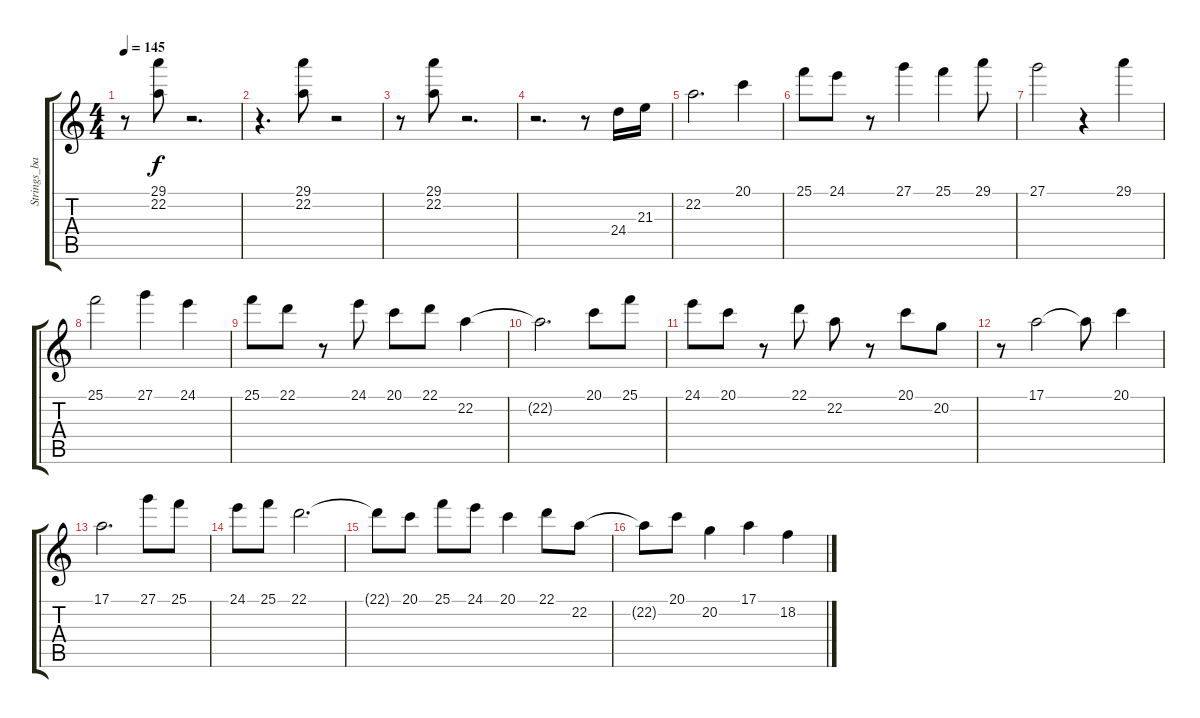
\track ("Strings_backing" "Strings_ba") {instrument stringensemble1}
\staff {score tabs}
\tuning (E4 B3 G3 D3 A2 E2) {hide}
\ts (4 4)
\tempo 145
\clef g2
\ks c
r.8{dy f} (29.1 22.2).8 r.2{d} |
r.4{d} (29.1 22.2).8 r.2 |
r.8 (29.1 22.2).8 r.2{d} |
r.2{d} r.8 24.4.16 21.3.16 |
22.2.2{d} 20.1.4 |
25.1.8 24.1.8 r.8 27.1.4 25.1.4 29.1.8 |
27.1.2 r.4 29.1.4 |
25.1.2 27.1.4 24.1.4 |
25.1.8 22.1.8 r.8 24.1.8 20.1.8 22.1.8 22.2.4 |
22.2{t}.2{d} 20.1.8 25.1.8 |
24.1.8 20.1.8 r.8 22.1.8 22.2.8 r.8 20.1.8 20.2.8 |
r.8 17.1.2 17.1{t}.8 20.1.4 |
17.1.2{d} 27.1.8 25.1.8 |
24.1.8 25.1.8 22.1.2{d} |
22.1{t}.8 20.1.8 25.1.8 24.1.8 20.1.4 22.1.8 22.2.8 |
22.2{t}.8 20.1.8 20.2.4 17.1.4 18.2.4
